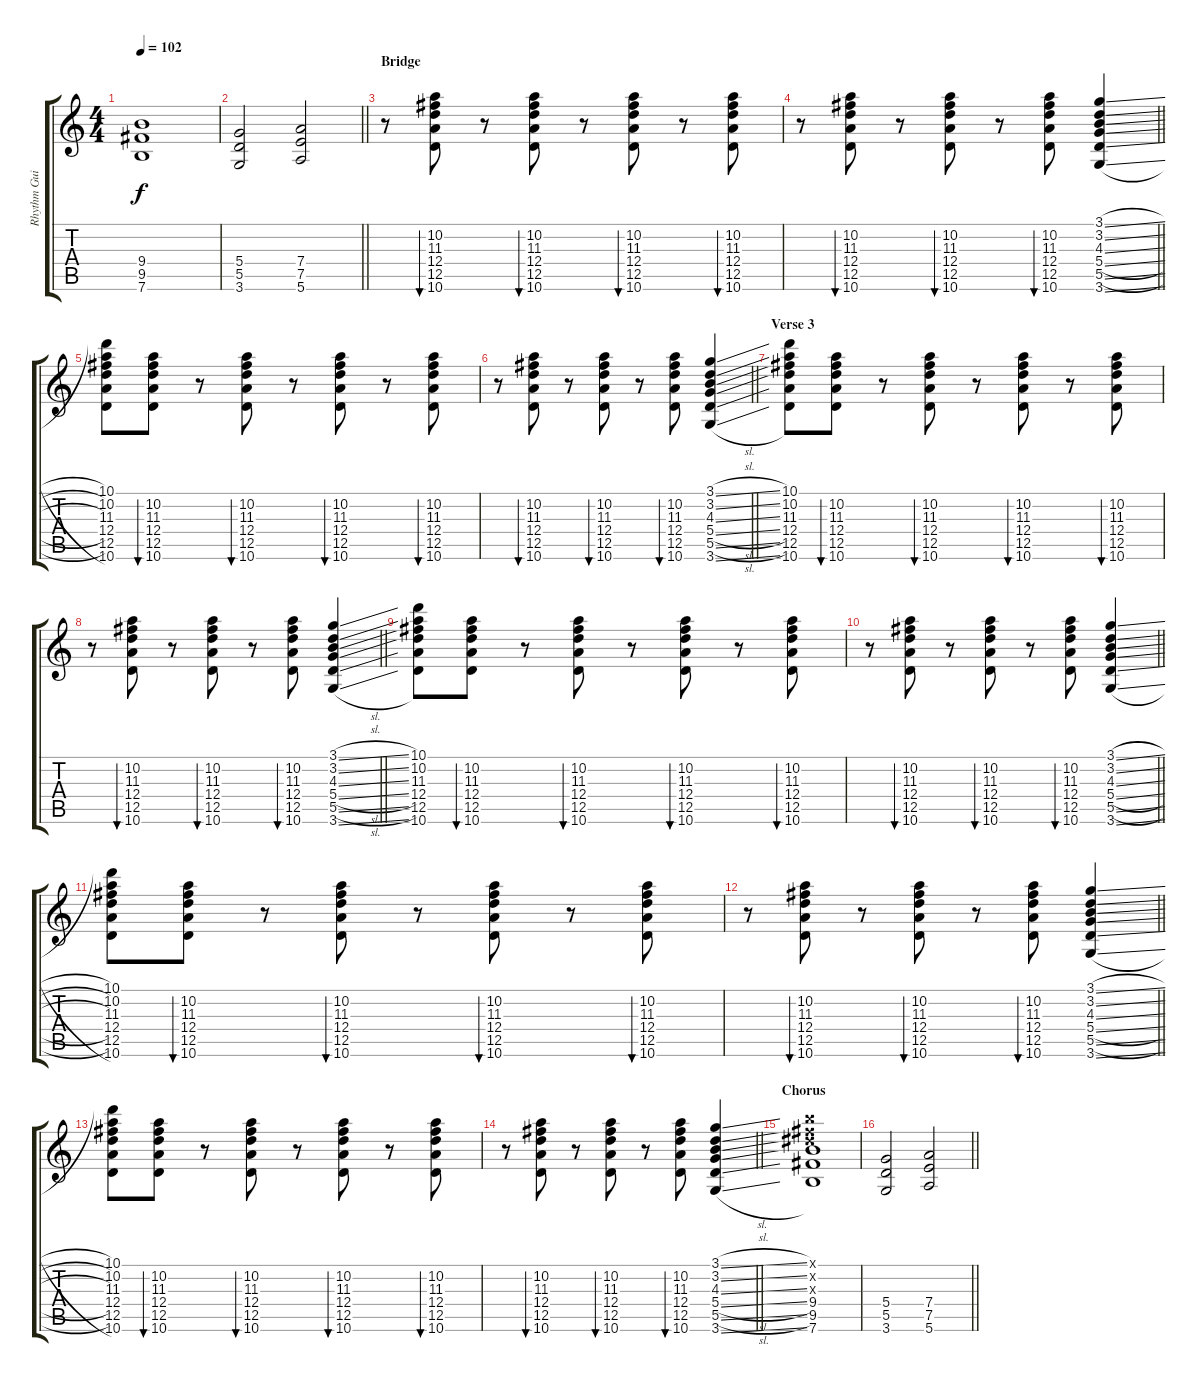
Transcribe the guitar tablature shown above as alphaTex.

\track ("Rhythm Guitar" "Rhythm Gui") {instrument overdrivenguitar}
\staff {score tabs}
\tuning (E4 B3 G3 D3 A2 E2) {hide}
\ts (4 4)
\tempo 102
\clef g2
\ks c
(9.4 9.5 7.6).1{dy f} |
\barLineRight lightlight
(5.4 5.5 3.6).2 (7.4 7.5 5.6).2 |
\section ("" "Bridge")
r.8 (10.2 11.3 12.4 12.5 10.6).8{bu 60} r.8 (10.2 11.3 12.4 12.5 10.6).8{bu 60} r.8 (10.2 11.3 12.4 12.5 10.6).8{bu 60} r.8 (10.2 11.3 12.4 12.5 10.6).8{bu 60} |
\barLineRight lightlight
r.8 (10.2 11.3 12.4 12.5 10.6).8{bu 60} r.8 (10.2 11.3 12.4 12.5 10.6).8{bu 60} r.8 (10.2 11.3 12.4 12.5 10.6).8{bu 60} (3.1{sl} 3.2{sl} 4.3{sl} 5.4{sl} 5.5{sl} 3.6{sl}).4 |
(10.1 10.2 11.3 12.4 12.5 10.6).8 (10.2 11.3 12.4 12.5 10.6).8{bu 60} r.8 (10.2 11.3 12.4 12.5 10.6).8{bu 60} r.8 (10.2 11.3 12.4 12.5 10.6).8{bu 60} r.8 (10.2 11.3 12.4 12.5 10.6).8{bu 60} |
\barLineRight lightlight
r.8 (10.2 11.3 12.4 12.5 10.6).8{bu 60} r.8 (10.2 11.3 12.4 12.5 10.6).8{bu 60} r.8 (10.2 11.3 12.4 12.5 10.6).8{bu 60} (3.1{sl} 3.2{sl} 4.3{sl} 5.4{sl} 5.5{sl} 3.6{sl}).4 |
\section ("" "Verse 3")
(10.1 10.2 11.3 12.4 12.5 10.6).8 (10.2 11.3 12.4 12.5 10.6).8{bu 60} r.8 (10.2 11.3 12.4 12.5 10.6).8{bu 60} r.8 (10.2 11.3 12.4 12.5 10.6).8{bu 60} r.8 (10.2 11.3 12.4 12.5 10.6).8{bu 60} |
\barLineRight lightlight
r.8 (10.2 11.3 12.4 12.5 10.6).8{bu 60} r.8 (10.2 11.3 12.4 12.5 10.6).8{bu 60} r.8 (10.2 11.3 12.4 12.5 10.6).8{bu 60} (3.1{sl} 3.2{sl} 4.3{sl} 5.4{sl} 5.5{sl} 3.6{sl}).4 |
(10.1 10.2 11.3 12.4 12.5 10.6).8 (10.2 11.3 12.4 12.5 10.6).8{bu 60} r.8 (10.2 11.3 12.4 12.5 10.6).8{bu 60} r.8 (10.2 11.3 12.4 12.5 10.6).8{bu 60} r.8 (10.2 11.3 12.4 12.5 10.6).8{bu 60} |
\barLineRight lightlight
r.8 (10.2 11.3 12.4 12.5 10.6).8{bu 60} r.8 (10.2 11.3 12.4 12.5 10.6).8{bu 60} r.8 (10.2 11.3 12.4 12.5 10.6).8{bu 60} (3.1{sl} 3.2{sl} 4.3{sl} 5.4{sl} 5.5{sl} 3.6{sl}).4 |
(10.1 10.2 11.3 12.4 12.5 10.6).8 (10.2 11.3 12.4 12.5 10.6).8{bu 60} r.8 (10.2 11.3 12.4 12.5 10.6).8{bu 60} r.8 (10.2 11.3 12.4 12.5 10.6).8{bu 60} r.8 (10.2 11.3 12.4 12.5 10.6).8{bu 60} |
\barLineRight lightlight
r.8 (10.2 11.3 12.4 12.5 10.6).8{bu 60} r.8 (10.2 11.3 12.4 12.5 10.6).8{bu 60} r.8 (10.2 11.3 12.4 12.5 10.6).8{bu 60} (3.1{sl} 3.2{sl} 4.3{sl} 5.4{sl} 5.5{sl} 3.6{sl}).4 |
(10.1 10.2 11.3 12.4 12.5 10.6).8 (10.2 11.3 12.4 12.5 10.6).8{bu 60} r.8 (10.2 11.3 12.4 12.5 10.6).8{bu 60} r.8 (10.2 11.3 12.4 12.5 10.6).8{bu 60} r.8 (10.2 11.3 12.4 12.5 10.6).8{bu 60} |
\barLineRight lightlight
r.8 (10.2 11.3 12.4 12.5 10.6).8{bu 60} r.8 (10.2 11.3 12.4 12.5 10.6).8{bu 60} r.8 (10.2 11.3 12.4 12.5 10.6).8{bu 60} (3.1{sl} 3.2{sl} 4.3{sl} 5.4{sl} 5.5{sl} 3.6{sl}).4 |
\section ("" "Chorus")
(7.1{x} 7.2{x} 8.3{x} 9.4 9.5 7.6).1 |
\barLineRight lightlight
(5.4 5.5 3.6).2 (7.4 7.5 5.6).2
